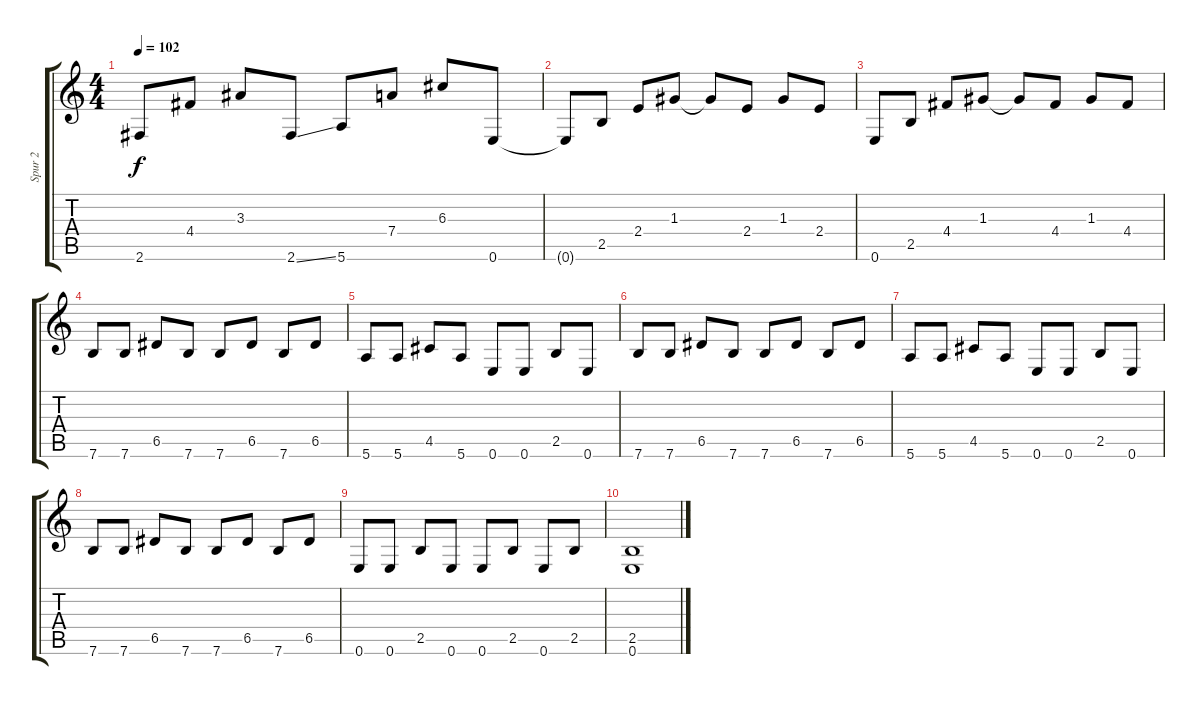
\track ("Spur 2" "Spur 2") {instrument acousticguitarsteel}
\staff {score tabs}
\tuning (E4 B3 G3 D3 A2 E2) {hide}
\ts (4 4)
\tempo 102
\clef g2
\ks c
2.6.8{dy f} 4.4.8 3.3.8 2.6{ss}.8 5.6.8 7.4.8 6.3.8 0.6.8 |
0.6{t}.8 2.5.8 2.4.8 1.3.8 1.3{t}.8 2.4.8 1.3.8 2.4.8 |
0.6.8 2.5.8 4.4.8 1.3.8 1.3{t}.8 4.4.8 1.3.8 4.4.8 |
7.6.8 7.6.8 6.5.8 7.6.8 7.6.8 6.5.8 7.6.8 6.5.8 |
5.6.8 5.6.8 4.5.8 5.6.8 0.6.8 0.6.8 2.5.8 0.6.8 |
7.6.8 7.6.8 6.5.8 7.6.8 7.6.8 6.5.8 7.6.8 6.5.8 |
5.6.8 5.6.8 4.5.8 5.6.8 0.6.8 0.6.8 2.5.8 0.6.8 |
7.6.8 7.6.8 6.5.8 7.6.8 7.6.8 6.5.8 7.6.8 6.5.8 |
0.6.8 0.6.8 2.5.8 0.6.8 0.6.8 2.5.8 0.6.8 2.5.8 |
(2.5 0.6).1
